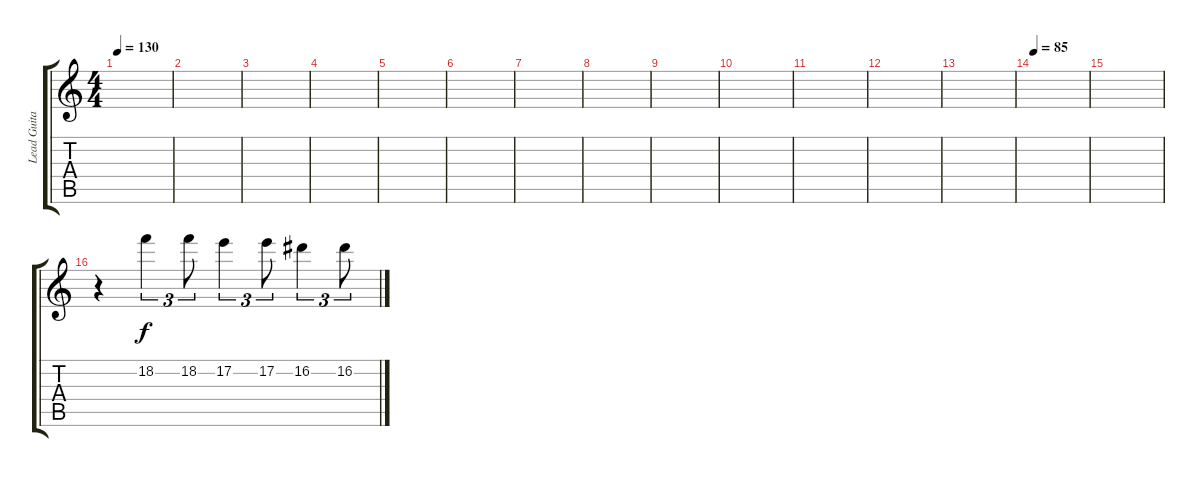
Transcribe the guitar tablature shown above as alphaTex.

\track ("Lead Guitar 2" "Lead Guita") {instrument distortionguitar}
\staff {score tabs}
\tuning (E4 B3 G3 D3 A2 D2) {hide}
\ts (4 4)
\tempo 130
\clef g2
\ks c
|
|
|
|
|
|
|
|
|
|
|
|
|
\tempo 85
|
|
r.4 18.2.4{tu (3 2)} 18.2.8{tu (3 2)} 17.2.4{tu (3 2)} 17.2.8{tu (3 2)} 16.2.4{tu (3 2)} 16.2.8{tu (3 2)}
